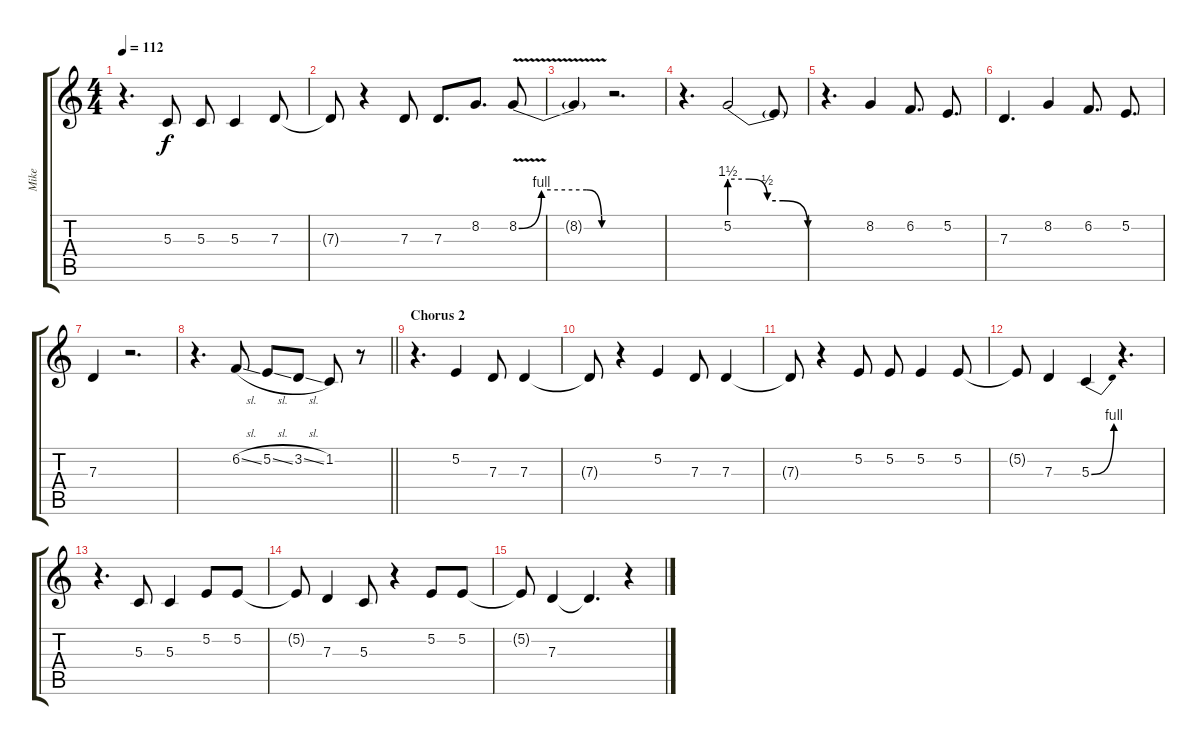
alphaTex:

\track ("Mike" "Mike") {instrument lead3calliope}
\staff {score tabs}
\tuning (E4 B3 G3 D3 A2 E2) {hide}
\ts (4 4)
\tempo 112
\clef g2
\ks c
r.4{d dy f} 5.3.8 5.3.8 5.3.4 7.3.8 |
7.3{t}.8 r.4 7.3.8 7.3.8{d} 8.2.8{d} 8.2{be (custom 0 0 15 4 45 4 55 0 60 0) v}.8 |
8.2{t}.4 r.2{d} |
r.4{d} 5.2{be (custom 0 6 15 6 29 2 41 2 60 0)}.2 5.2{t}.8 |
r.4{d} 8.2.4 6.2.8{d} 5.2.8{d} |
7.3.4{d} 8.2.4 6.2.8{d} 5.2.8{d} |
7.3.4 r.2{d} |
\barLineRight lightlight
r.4{d} 6.2{sl}.8 5.2{sl}.8 3.2{sl}.8 1.2.8 r.8 |
\section ("" "Chorus 2")
r.4{d} 5.2.4 7.3.8 7.3.4 |
7.3{t}.8 r.4 5.2.4 7.3.8 7.3.4 |
7.3{t}.8 r.4 5.2.8 5.2.8 5.2.4 5.2.8 |
5.2{t}.8 7.3.4 5.3{be (bend 0 0 60 4)}.4 r.4{d} |
r.4{d} 5.3.8 5.3.4 5.2.8 5.2.8 |
5.2{t}.8 7.3.4 5.3.8 r.4 5.2.8 5.2.8 |
5.2{t}.8 7.3.4 7.3{t}.4{d} r.4
